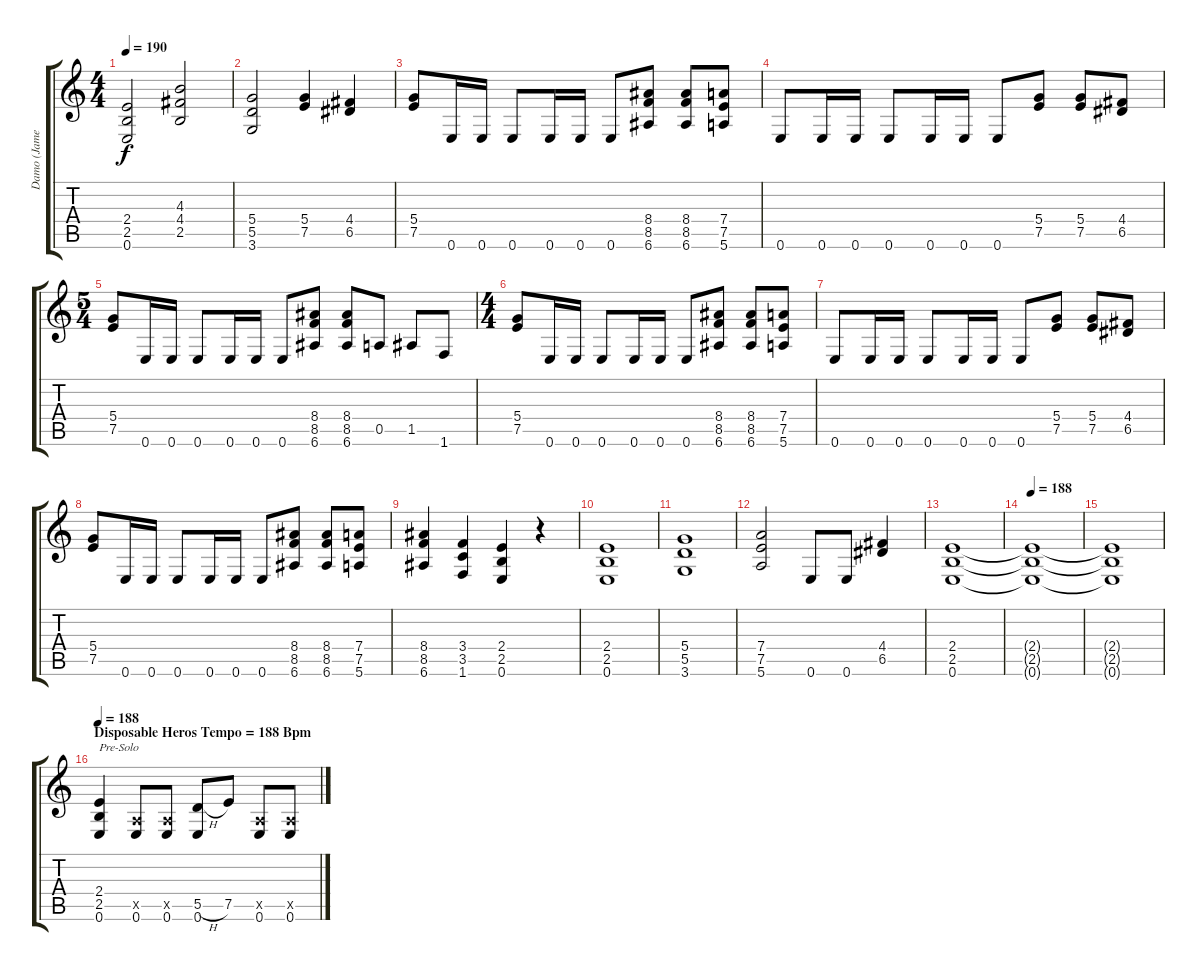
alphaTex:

\track ("Damo (James's Guitar's)" "Damo (Jame") {instrument overdrivenguitar}
\staff {score tabs}
\tuning (E4 B3 G3 D3 A2 E2) {hide}
\ts (4 4)
\tempo 190
\clef g2
\ks c
(2.4 2.5 0.6).2{dy f} (4.3 4.4 2.5).2 |
(5.4 5.5 3.6).2 (5.4 7.5).4 (4.4 6.5).4 |
(5.4 7.5).8 0.6.16 0.6.16 0.6.8 0.6.16 0.6.16 0.6.8 (8.4 8.5 6.6).8 (8.4 8.5 6.6).8 (7.4 7.5 5.6).8 |
0.6.8 0.6.16 0.6.16 0.6.8 0.6.16 0.6.16 0.6.8 (5.4 7.5).8 (5.4 7.5).8 (4.4 6.5).8 |
\ts (5 4)
(5.4 7.5).8 0.6.16 0.6.16 0.6.8 0.6.16 0.6.16 0.6.8 (8.4 8.5 6.6).8 (8.4 8.5 6.6).8 0.5.8 1.5.8 1.6.8 |
\ts (4 4)
(5.4 7.5).8 0.6.16 0.6.16 0.6.8 0.6.16 0.6.16 0.6.8 (8.4 8.5 6.6).8 (8.4 8.5 6.6).8 (7.4 7.5 5.6).8 |
0.6.8 0.6.16 0.6.16 0.6.8 0.6.16 0.6.16 0.6.8 (5.4 7.5).8 (5.4 7.5).8 (4.4 6.5).8 |
(5.4 7.5).8 0.6.16 0.6.16 0.6.8 0.6.16 0.6.16 0.6.8 (8.4 8.5 6.6).8 (8.4 8.5 6.6).8 (7.4 7.5 5.6).8 |
(8.4 8.5 6.6).4 (3.4 3.5 1.6).4 (2.4 2.5 0.6).4 r.4 |
(2.4 2.5 0.6).1 |
(5.4 5.5 3.6).1 |
(7.4 7.5 5.6).2 0.6.8 0.6.8 (4.4 6.5).4 |
(2.4 2.5 0.6).1 |
\tempo 188
(2.4{t} 2.5{t} 0.6{t}).1 |
(2.4{t} 2.5{t} 0.6{t}).1 |
\section ("" "Disposable Heros Tempo = 188 Bpm")
\tempo 188
(2.4 2.5 0.6).4{txt "Pre-Solo" instrument overdrivenguitar} (0.5{x} 0.6).8 (0.5{x} 0.6).8 (5.5{h} 0.6).8 7.5.8 (0.5{x} 0.6).8 (0.5{x} 0.6).8
